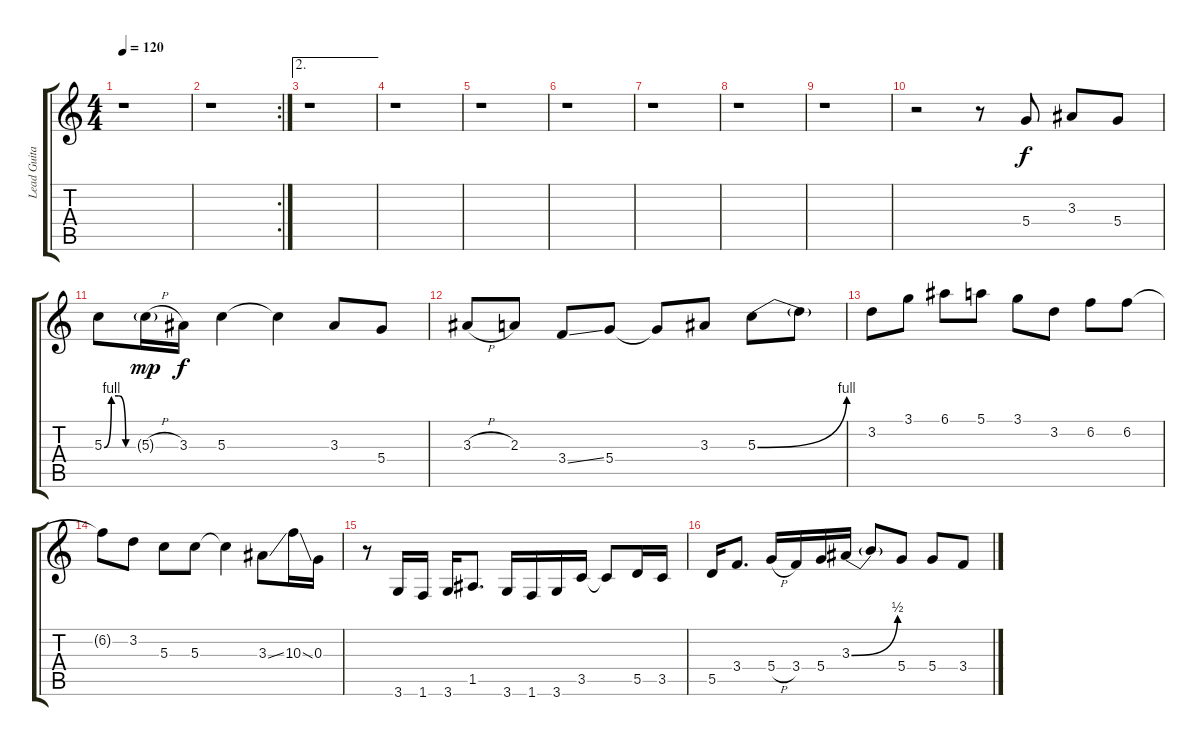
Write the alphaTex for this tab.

\track ("Lead Guitar" "Lead Guita") {instrument distortionguitar}
\staff {score tabs}
\tuning (E4 B3 G3 D3 A2 E2) {hide}
\ts (4 4)
\tempo 120
\clef g2
\ks c
r.1{dy f} |
\rc 2
r.1 |
\ae 2
r.1 |
r.1 |
r.1 |
r.1 |
r.1 |
r.1 |
r.1 |
r.2 r.8 5.4.8 3.3.8 5.4.8 |
5.3{be (custom 0 0 15 4 30 4 45 0 60 0)}.8 5.3{h g}.16{dy mp} 3.3.16{dy f} 5.3.4 5.3{t}.4 3.3.8 5.4.8 |
3.3{h}.8 2.3.8 3.4{ss}.8 5.4.8 5.4{t}.8 3.3.8 5.3{be (bend 0 0 60 4)}.8 5.3{t}.8 |
3.2.8 3.1.8 6.1.8 5.1.8 3.1.8 3.2.8 6.2.8 6.2.8 |
6.2{t}.8 3.2.8 5.3.8 5.3.8 5.3{t}.4 3.3{ss}.8 10.3{ss}.16 0.3.16 |
r.8 3.6.16 1.6.16 3.6.16 1.5.8{d} 3.6.16 1.6.16 3.6.16 3.5.16 3.5{t}.8 5.5.16 3.5.16 |
5.5.16 3.4.8{d} 5.4{h}.16 3.4.16 5.4.16 3.3{be (bend 0 0 60 2)}.16 3.3{t}.8 5.4.8 5.4.8 3.4.8
